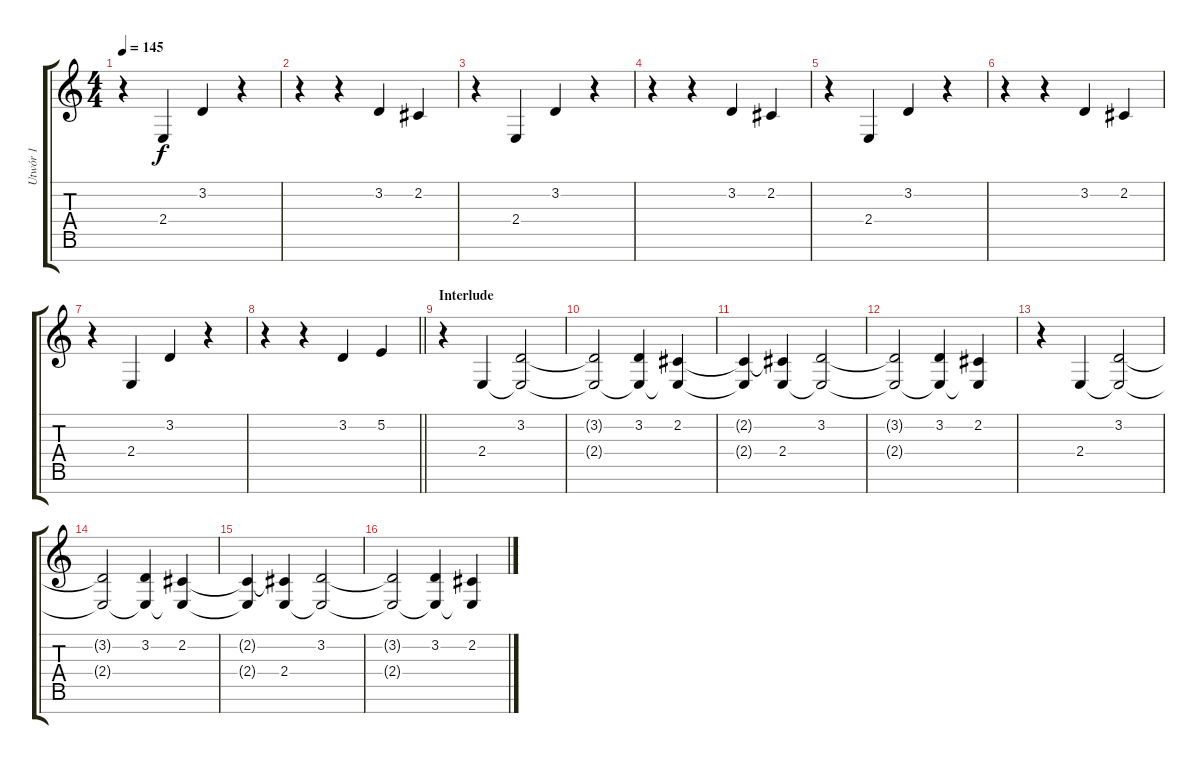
\track ("Utwór 1" "Utwór 1") {instrument acousticgrandpiano}
\staff {score tabs}
\tuning (E4 B3 G3 D3 A2 E2 B1) {hide}
\ts (4 4)
\tempo 145
\clef g2
\ks c
r.4{dy f} 2.4.4 3.2.4 r.4 |
r.4 r.4 3.2.4 2.2.4 |
r.4 2.4.4 3.2.4 r.4 |
r.4 r.4 3.2.4 2.2.4 |
r.4 2.4.4 3.2.4 r.4 |
r.4 r.4 3.2.4 2.2.4 |
r.4 2.4.4 3.2.4 r.4 |
\barLineRight lightlight
r.4 r.4 3.2.4 5.2.4 |
\section ("" "Interlude")
r.4 2.4.4 (3.2 2.4{t}).2 |
(3.2{t} 2.4{t}).2 (3.2 2.4{t}).4 (2.2 2.4{t}).4 |
(2.2{t} 2.4{t}).4 (2.2{t} 2.4).4 (3.2 2.4{t}).2 |
(3.2{t} 2.4{t}).2 (3.2 2.4{t}).4 (2.2 2.4{t}).4 |
r.4 2.4.4 (3.2 2.4{t}).2 |
(3.2{t} 2.4{t}).2 (3.2 2.4{t}).4 (2.2 2.4{t}).4 |
(2.2{t} 2.4{t}).4 (2.2{t} 2.4).4 (3.2 2.4{t}).2 |
(3.2{t} 2.4{t}).2 (3.2 2.4{t}).4 (2.2 2.4{t}).4
